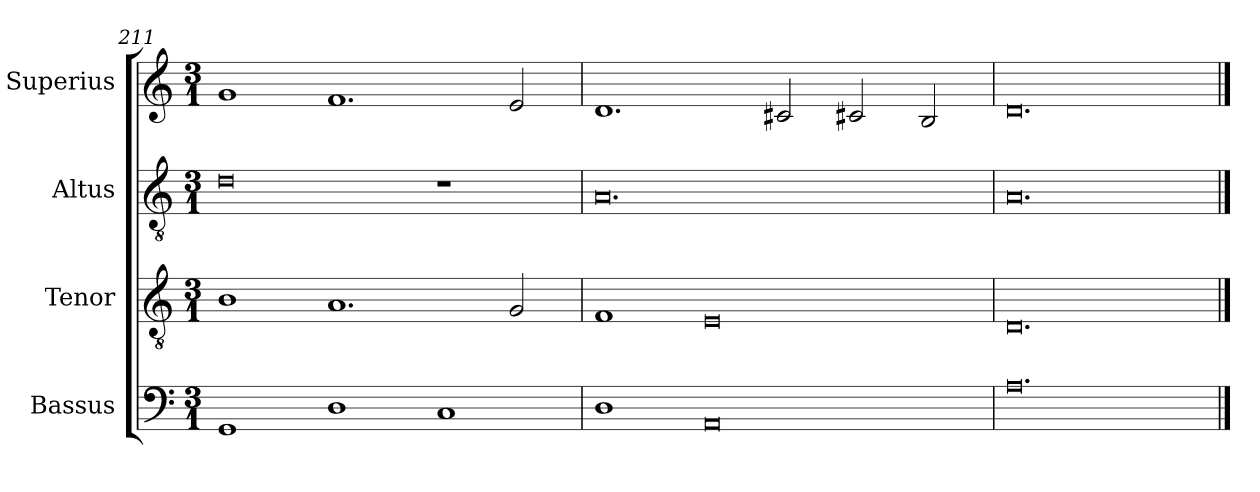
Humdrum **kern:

**kern	**kern	**kern	**kern
*part4	*part3	*part2	*part1
*staff4	*staff3	*staff2	*staff1
*I"Bassus	*I"Tenor	*I"Altus	*I"Superius
*I'B	*I'T	*I'A	*I'S
*clefF4	*clefGv2	*clefGv2	*clefG2
*k[]	*k[]	*k[]	*k[]
*M3/1	*M3/1	*M3/1	*M3/1
=211	=211	=211	=211
1GG	1B	0d	1g
1D	1.A	.	1.f
1C	.	1r	.
.	2G/	.	2e/
=212	=212	=212	=212
1D	1F	0.A	1.d
0AA	0E	.	.
.	.	.	2c#X/
.	.	.	2c#X/
.	.	.	2B/
=213	=213	=213	=213
0.A	0.D	0.A	0.d
==	==	==	==
*-	*-	*-	*-
